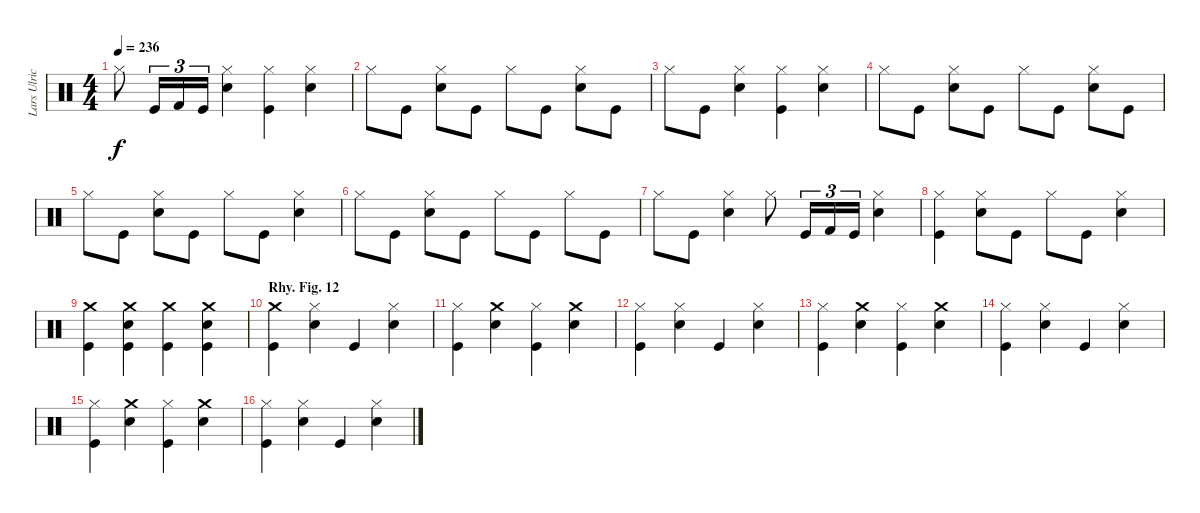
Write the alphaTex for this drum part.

\track ("Lars Ulrich (Drums)" "Lars Ulric") {instrument percussion}
\staff {score}
\articulation defaults
\ts (4 4)
\tempo 236
\clef neutral
\ks c "Hi-Hat (closed)".8{dy f} "Kick (hit)".16{tu (3 2)} "Kick (hit) 2".16{tu (3 2)} "Kick (hit)".16{tu (3 2)}
("Snare (hit) 2" "Hi-Hat (closed)").4 ("Kick (hit)" "Hi-Hat (closed)").4 ("Hi-Hat (closed)" "Snare (hit) 2").4 |
"Hi-Hat (closed)".8 "Kick (hit)".8 ("Snare (hit) 2" "Hi-Hat (closed)").8 "Kick (hit)".8 "Hi-Hat (closed)".8 "Kick (hit)".8 ("Snare (hit) 2" "Hi-Hat (closed)").8 "Kick (hit)".8 |
"Hi-Hat (closed)".8 "Kick (hit)".8 ("Snare (hit) 2" "Hi-Hat (closed)").4 ("Hi-Hat (closed)" "Kick (hit)").4 ("Snare (hit) 2" "Hi-Hat (closed)").4 |
"Hi-Hat (closed)".8 "Kick (hit)".8 ("Snare (hit) 2" "Hi-Hat (closed)").8 "Kick (hit)".8 "Hi-Hat (closed)".8 "Kick (hit)".8 ("Snare (hit) 2" "Hi-Hat (closed)").8 "Kick (hit)".8 |
"Hi-Hat (closed)".8 "Kick (hit)".8 ("Snare (hit) 2" "Hi-Hat (closed)").8 "Kick (hit)".8 "Hi-Hat (closed)".8 "Kick (hit)".8 ("Snare (hit) 2" "Hi-Hat (closed)").4 |
"Hi-Hat (closed)".8 "Kick (hit)".8 ("Snare (hit) 2" "Hi-Hat (closed)").8 "Kick (hit)".8 "Hi-Hat (closed)".8 "Kick (hit)".8 "Hi-Hat (closed)".8 "Kick (hit)".8 |
"Hi-Hat (closed)".8 "Kick (hit)".8 ("Snare (hit) 2" "Hi-Hat (closed)").4 "Hi-Hat (closed)".8 "Kick (hit)".16{tu (3 2)} "Kick (hit) 2".16{tu (3 2)} "Kick (hit)".16{tu (3 2)} ("Snare (hit) 2" "Hi-Hat (closed)").4 |
("Kick (hit)" "Hi-Hat (closed)").4 ("Snare (hit) 2" "Hi-Hat (closed)").8 "Kick (hit)".8 "Hi-Hat (closed)".8 "Kick (hit)".8 ("Snare (hit) 2" "Hi-Hat (closed)").4 |
("Kick (hit)" "Crash medium (hit)").4 ("Kick (hit)" "Snare (hit) 2" "Crash medium (hit)").4 ("Kick (hit)" "Crash medium (hit)").4 ("Kick (hit)" "Snare (hit) 2" "Crash medium (hit)").4 |
\section ("" "Rhy. Fig. 12")
("Crash medium (hit)" "Kick (hit)").4 ("Hi-Hat (closed)" "Snare (hit) 2").4 "Kick (hit)".4 ("Snare (hit) 2" "Hi-Hat (closed)").4 |
("Hi-Hat (closed)" "Kick (hit)").4 ("Crash medium (hit)" "Snare (hit) 2").4 ("Hi-Hat (closed)" "Kick (hit)").4 ("Crash medium (hit)" "Snare (hit) 2").4 |
("Hi-Hat (closed)" "Kick (hit)").4 ("Hi-Hat (closed)" "Snare (hit) 2").4 "Kick (hit)".4 ("Snare (hit) 2" "Hi-Hat (closed)").4 |
("Hi-Hat (closed)" "Kick (hit)").4 ("Crash medium (hit)" "Snare (hit) 2").4 ("Hi-Hat (closed)" "Kick (hit)").4 ("Crash medium (hit)" "Snare (hit) 2").4 |
("Hi-Hat (closed)" "Kick (hit)").4 ("Hi-Hat (closed)" "Snare (hit) 2").4 "Kick (hit)".4 ("Snare (hit) 2" "Hi-Hat (closed)").4 |
("Hi-Hat (closed)" "Kick (hit)").4 ("Crash medium (hit)" "Snare (hit) 2").4 ("Hi-Hat (closed)" "Kick (hit)").4 ("Crash medium (hit)" "Snare (hit) 2").4 |
("Hi-Hat (closed)" "Kick (hit)").4 ("Hi-Hat (closed)" "Snare (hit) 2").4 "Kick (hit)".4 ("Snare (hit) 2" "Hi-Hat (closed)").4
